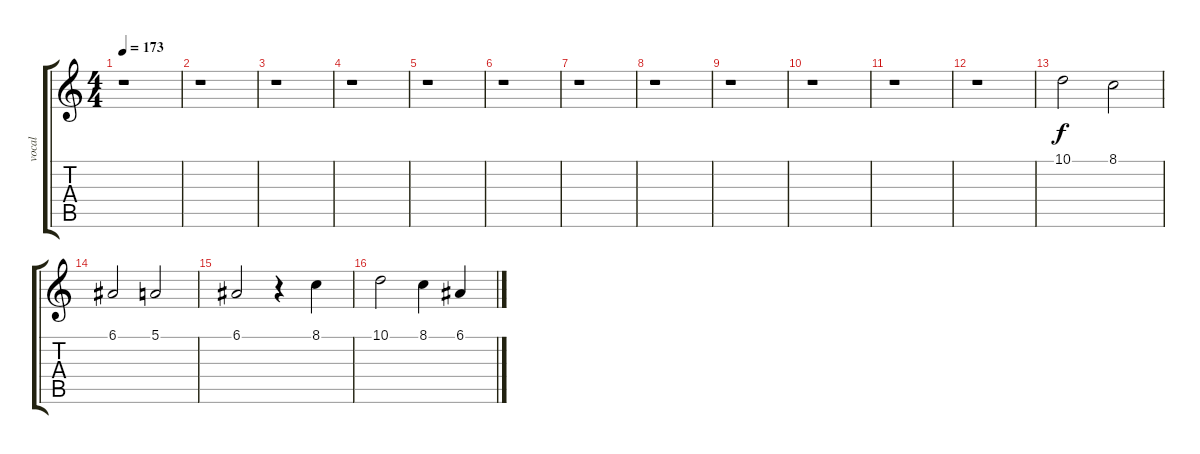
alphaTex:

\track ("vocal" "vocal") {instrument lead1square}
\staff {score tabs}
\tuning (E4 B3 G3 D3 A2 E2) {hide}
\ts (4 4)
\tempo 173
\clef g2
\ks c
r.1{dy f} |
r.1 |
r.1 |
r.1 |
r.1 |
r.1 |
r.1 |
r.1 |
r.1 |
r.1 |
r.1 |
r.1 |
10.1.2 8.1.2 |
6.1.2 5.1.2 |
6.1.2 r.4 8.1.4 |
10.1.2 8.1.4 6.1.4
